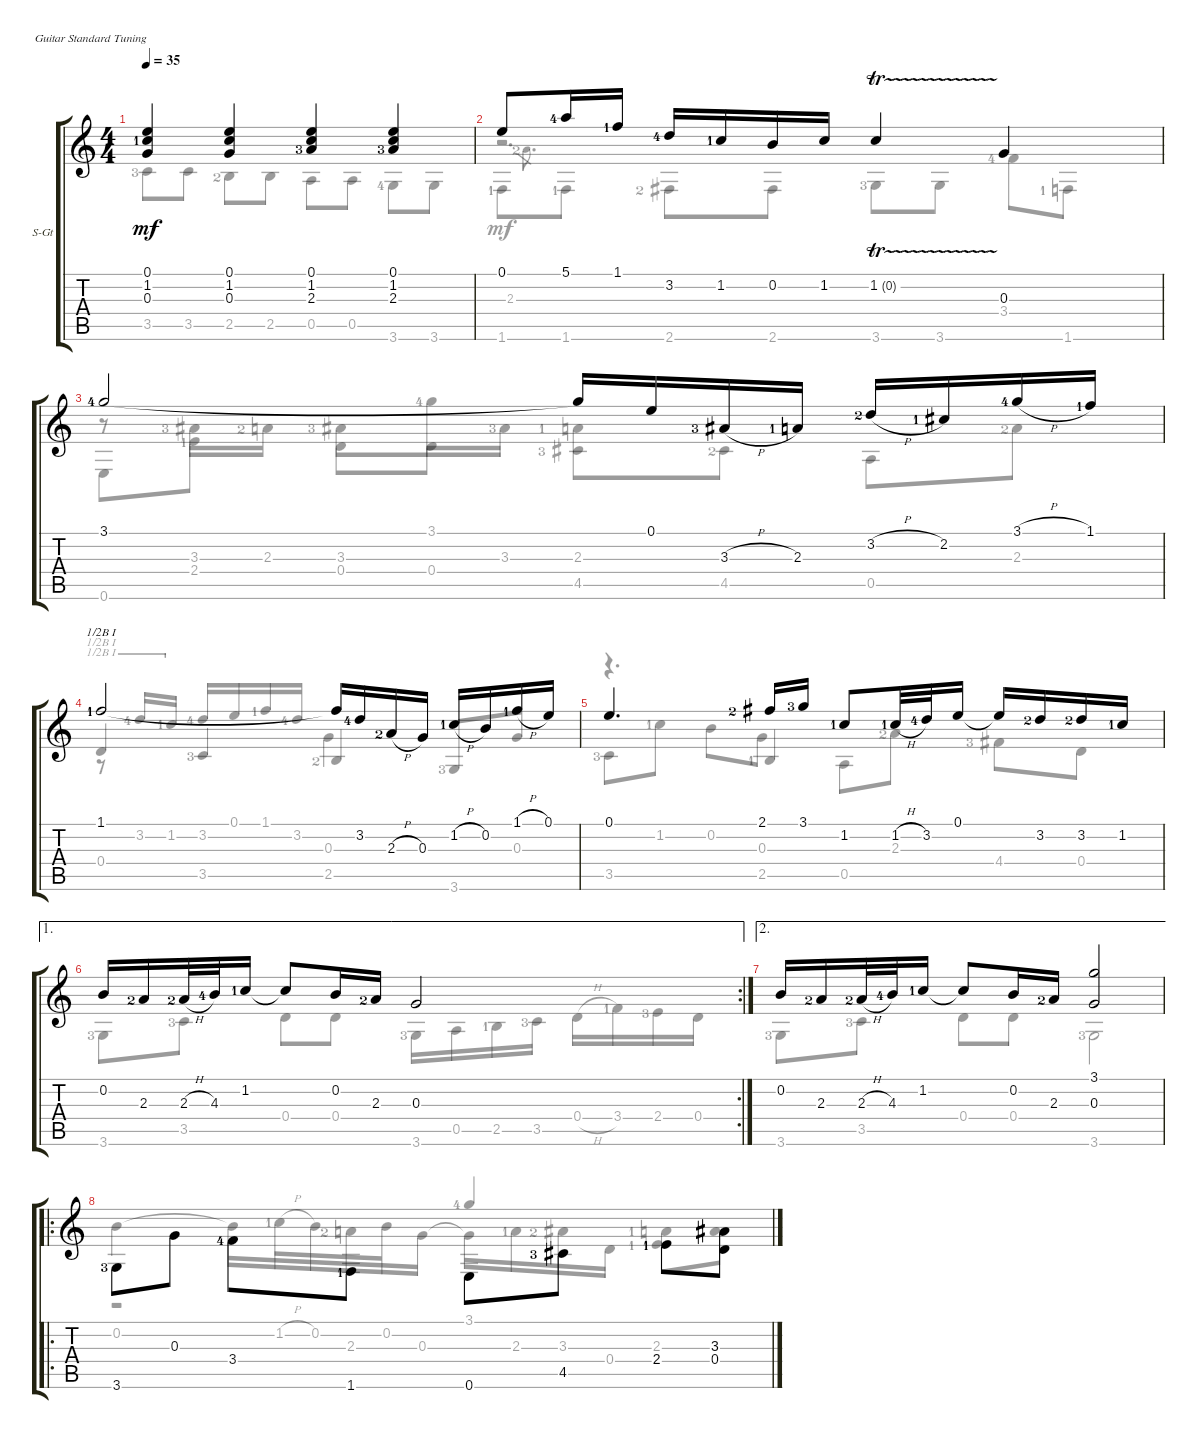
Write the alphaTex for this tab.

\defaultSystemsLayout 4
\bracketExtendMode groupsimilarinstruments
\firstSystemTrackNameOrientation horizontal
\otherSystemsTrackNameOrientation horizontal
\track ("Steel Guitar" "S-Gt") {instrument acousticguitarsteel}
\staff {score tabs}
\tuning (E4 B3 G3 D3 A2 E2)
\voice
\ts (4 4)
\tempo 35
\clef g2
\ks c
(0.1 1.2{lf 2} 0.3).4{dy mf instrument acousticguitarsteel} (0.1 1.2 0.3).4 (0.1 1.2 2.3{lf 4}).4 (0.1 1.2 2.3{lf 4}).4 |
0.1.8 5.1{lf 5}.16 1.1{lf 2}.16 3.2{lf 5}.16 1.2{lf 2}.16 0.2.16 1.2.16 1.2{tr (0 16)}.4 0.3.4 |
3.1{lf 5}.2 3.1{t}.16 0.1.16 3.3{h lf 4}.16 2.3{lf 2}.16 3.2{h lf 3}.16 2.2{lf 2}.16 3.1{h lf 5}.16 1.1{lf 2}.16 |
1.1{lf 2}.2{barre (1 half)} 1.1{t}.16 3.2{lf 5}.16 2.3{h lf 3}.16 0.3.16 1.2{h lf 2}.16 0.2.16 1.1{h lf 2}.16 0.1.16 |
0.1.4{d} 2.1{lf 3}.16 3.1{lf 4}.16 1.2{lf 2}.8 1.2{h lf 2}.32 3.2{lf 5}.32 0.1.16 0.1{t}.16 3.2{lf 3}.16 3.2{lf 3}.16 1.2{lf 2}.16 |
\ae 1
\rc 2
0.2.16 2.3{lf 3}.16 2.3{h lf 3}.32 4.3{lf 5}.32 1.2{lf 2}.16 1.2{t}.8 0.2.16 2.3{lf 3}.16 0.3.2 |
\ae 2
0.2.16 2.3{lf 3}.16 2.3{h lf 3}.32 4.3{lf 5}.32 1.2{lf 2}.16 1.2{t}.8 0.2.16 2.3{lf 3}.16 (0.3 3.1).2 |
\ro
3.6{lf 4}.8{beam invert} 0.3.8 3.4{lf 5}.8{beam invert} 1.6{lf 2}.8 0.6.8{beam invert} 4.5{lf 4}.8 2.4{lf 2}.8{beam invert} (0.4 3.3).8
\voice
\clef g2
\ottava regular
\simile none
\ks c
3.5{lf 4}.8{dy mf} 3.5.8 2.5{lf 3}.8 2.5.8 0.5.8 0.5.8 3.6{lf 5}.8 3.6.8 |
r.2{d} 2.3{lf 3}.8{d gr} |
r.8 3.3{lf 4}.16 2.3{lf 3}.16 3.3{lf 4}.8 3.1{lf 5}.16 3.3{lf 4}.16 |
0.4.4{barre (1 half) beam invert} 3.5{lf 4}.4{beam invert} 2.5{lf 3}.4{beam invert} 3.6{lf 4}.8{beam invert} 0.3.8 |
r.4{d} 2.5{lf 2}.4{beam invert} |
3.6{lf 4}.8 3.5{lf 4}.8 0.4.8 0.4.8 3.6{lf 4}.16 0.5.16 2.5{lf 2}.16 3.5{lf 4}.16 0.4{h}.16 3.4{lf 2}.16 2.4{lf 4}.16 0.4.16 |
3.6{lf 4}.8 3.5{lf 4}.8 0.4.8 0.4.8 3.6{lf 4}.2 |
0.2.4 0.2{t}.16 1.2{h lf 2}.32 0.2.32 2.3{lf 3}.32 0.2.32 0.3.16 0.3{t}.16 2.3{lf 2}.16 3.3{lf 3}.16 0.4.16 (2.3{lf 2} 2.4{lf 2}).8 3.3.8
\voice
\clef g2
\ottava regular
\simile none
\ks c
|
1.6{lf 2}.8 1.6{lf 2}.8 2.6{lf 3}.8 2.6.8 3.6{lf 4}.8 3.6.8 3.4{lf 5}.8 1.6{lf 2}.8 |
0.6.8 2.4{lf 2}.8 0.4.8 0.4.8 (4.5{lf 4} 2.3{lf 2}).8 4.5{lf 3}.8 0.5.8 2.3{lf 3}.8 |
r.8{barre (1 half)} 3.2{lf 5}.16{barre (1 half) beam invert} 1.2{lf 2}.16{barre (1 half)} 3.2{lf 5}.16{beam invert} 0.1.16 1.1{lf 2}.16 3.2{lf 5}.16 0.3.4 |
3.5{lf 4}.8 1.2{lf 2}.8 0.2.8 0.3.8 0.5.8 2.3{lf 3}.8 4.4{lf 4}.8 0.4.8 |
|
|
r.2 3.1{lf 5}.4{beam invert}
